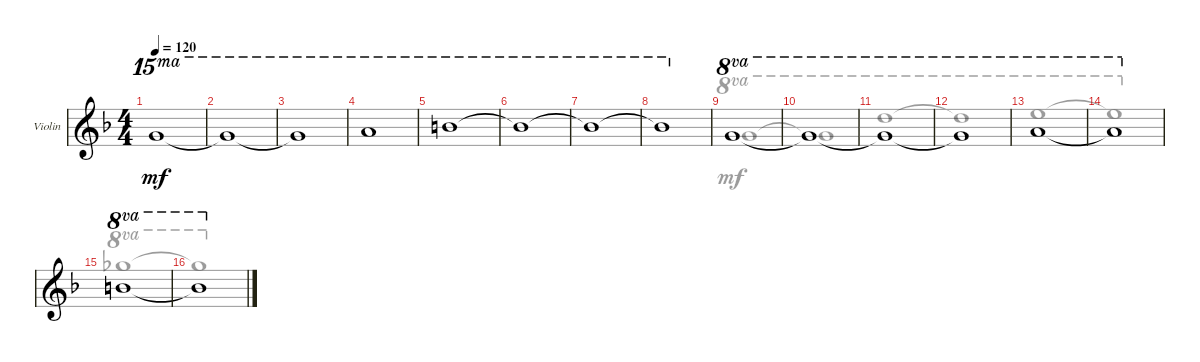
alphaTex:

\defaultSystemsLayout 4
\bracketExtendMode groupsimilarinstruments
\multiBarRest
\firstSystemTrackNameOrientation horizontal
\otherSystemsTrackNameOrientation horizontal
\track ("Violin" "Violin") {multiBarRest instrument violin}
\staff {score}
\tuning (E5 A4 D4 G3)
\voice
\ts (4 4)
\tempo 120
\clef g2
\ks dminor
15.1.1{ot 15ma dy mf} |
15.1{t}.1{ot 15ma} |
15.1{t}.1{ot 15ma} |
17.1.1{ot 15ma} |
19.1.1{ot 15ma} |
19.1{t}.1{ot 15ma} |
19.1{t}.1{ot 15ma} |
19.1{t}.1{ot 15ma} |
17.3.1{ot 8va} |
17.3{t}.1{ot 8va} |
17.3{t}.1{ot 8va} |
17.3{t}.1{ot 8va} |
19.3.1{ot 8va} |
19.3{t}.1{ot 8va} |
21.3.1{ot 8va} |
21.3{t}.1{ot 8va}
\voice
\clef g2
\ottava regular
\simile none
\ks dminor
|
|
|
|
|
|
|
|
17.3.1{ot 8va} |
17.3{t}.1{ot 8va} |
17.2.1{ot 8va} |
17.2{t}.1{ot 8va} |
19.2.1{ot 8va} |
19.2{t}.1{ot 8va} |
21.2.1{ot 8va} |
21.2{t}.1{ot 8va}
